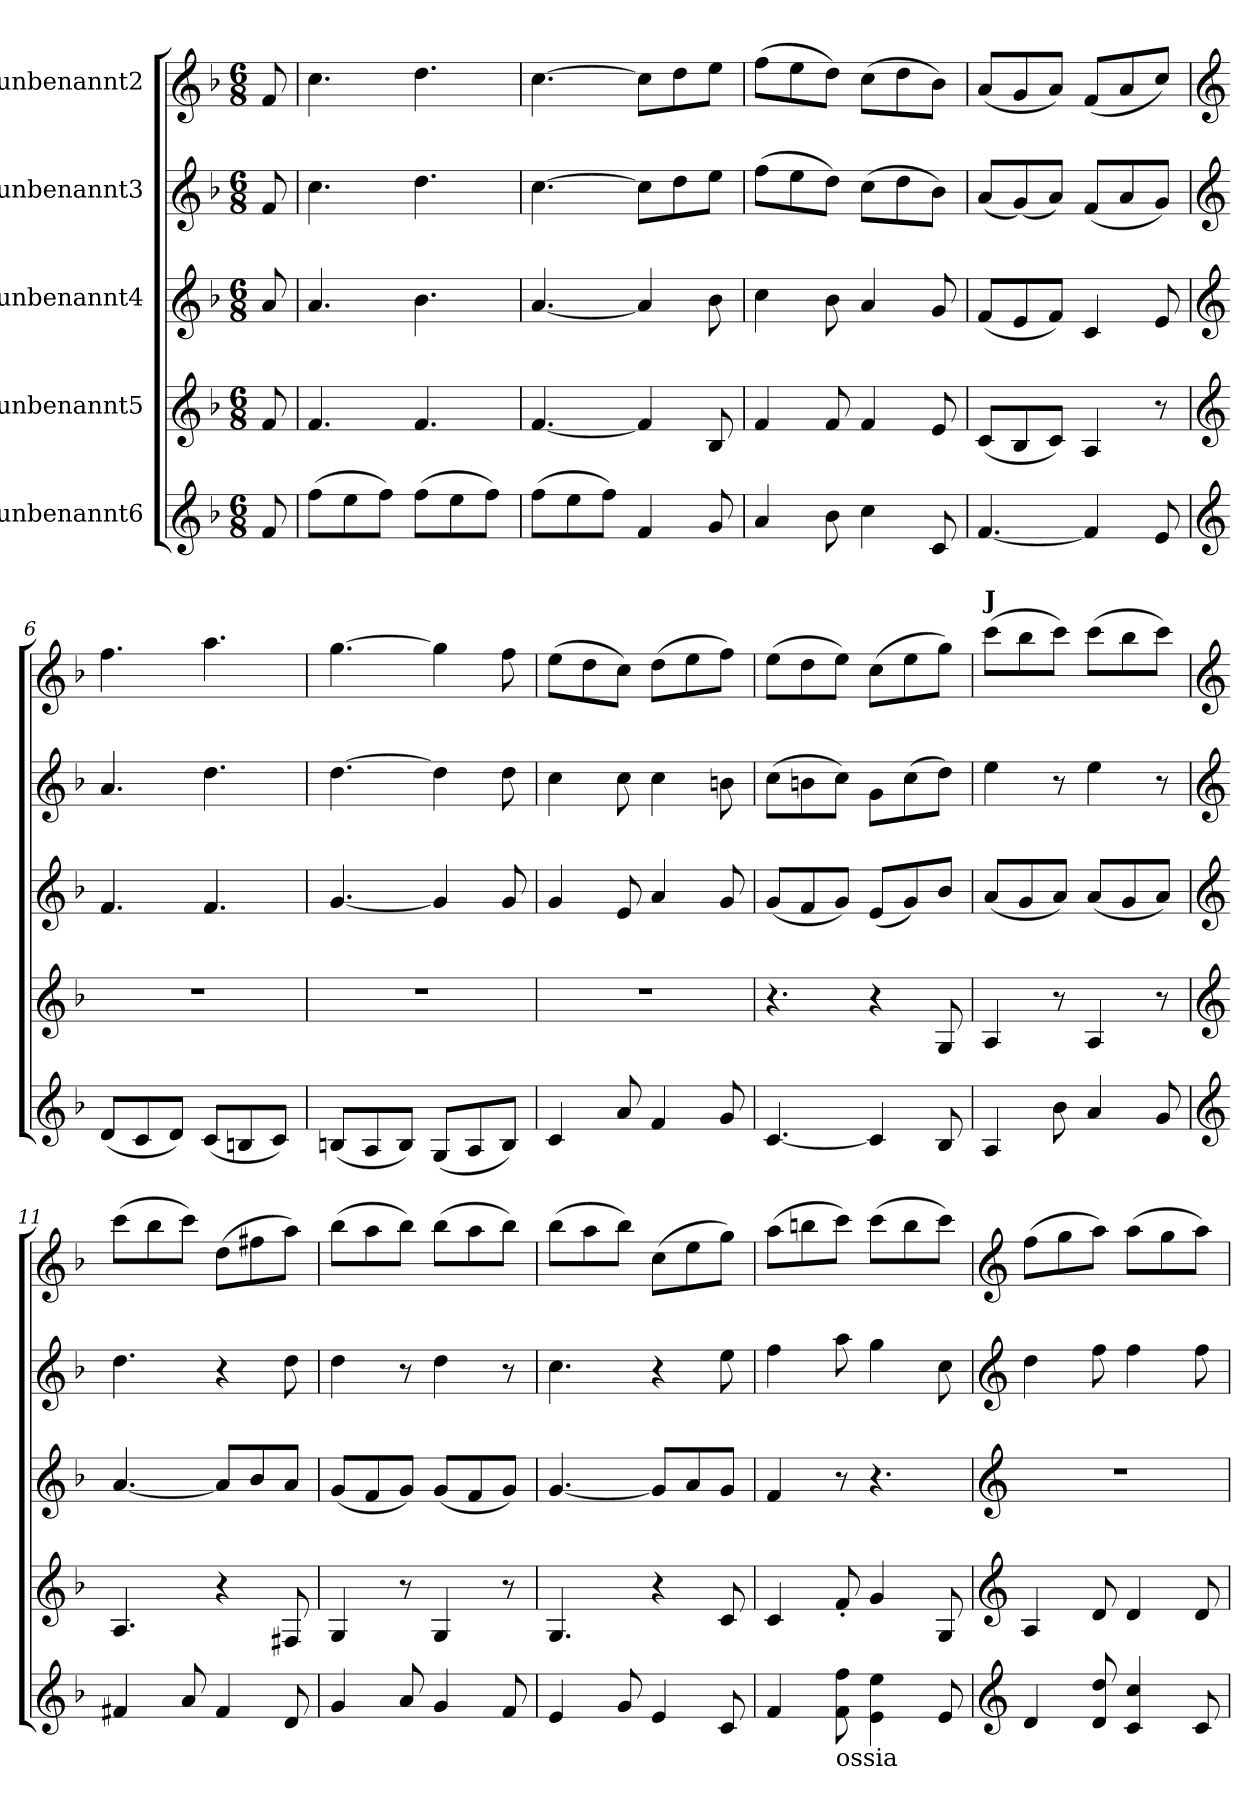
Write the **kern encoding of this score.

**kern	**kern	**kern	**kern	**kern
*part5	*part4	*part3	*part2	*part1
*staff5	*staff4	*staff3	*staff2	*staff1
*I"unbenannt6	*I"unbenannt5	*I"unbenannt4	*I"unbenannt3	*I"unbenannt2
*clefG2	*clefG2	*clefG2	*clefG2	*clefG2
*k[b-]	*k[b-]	*k[b-]	*k[b-]	*k[b-]
*M6/8	*M6/8	*M6/8	*M6/8	*M6/8
=1	=1	=1	=1	=1
8f/	8f/	8a/	8f/	8f/
=2	=2	=2	=2	=2
(8ff\L	4.f/	4.a/	4.cc\	4.cc\
8ee\	.	.	.	.
8ff\J)	.	.	.	.
(8ff\L	4.f/	4.b-\	4.dd\	4.dd\
8ee\	.	.	.	.
8ff\J)	.	.	.	.
=3	=3	=3	=3	=3
(8ff\L	[4.f/	[4.a/	[4.cc\	[4.cc\
8ee\	.	.	.	.
8ff\J)	.	.	.	.
4f/	4f/]	4a/]	8cc\L]	8cc\L]
.	.	.	8dd\	8dd\
8g/	8B-/	8b-\	8ee\J	8ee\J
=4	=4	=4	=4	=4
4a/	4f/	4cc\	(8ff\L	(8ff\L
.	.	.	8ee\	8ee\
8b-\	8f/	8b-\	8dd\J)	8dd\J)
4cc\	4f/	4a/	(8cc\L	(8cc\L
.	.	.	8dd\	8dd\
8c/	8e/	8g/	8b-\J)	8b-\J)
=5	=5	=5	=5	=5
[4.f/	(8c/L	(8f/L	(8a/L	(8a/L
.	8B-/	8e/	(8g/)	8g/
.	8c/J)	8f/J)	8a/J)	8a/J)
4f/]	4A/	4c/	(8f/L	(8f/L
.	.	.	8a/	8a/
8e/	8r	8e/	8g/J)	8cc/J)
!!LO:LB:g=z
=6	=6	=6	=6	=6
*clefG2	*clefG2	*clefG2	*clefG2	*clefG2
(8d/L	2.r	4.f/	4.a/	4.ff\
8c/	.	.	.	.
8d/J)	.	.	.	.
(8c/L	.	4.f/	4.dd\	4.aa\
8Bn/	.	.	.	.
8c/J)	.	.	.	.
=7	=7	=7	=7	=7
(8Bn/L	2.r	[4.g/	[4.dd\	[4.gg\
8A/	.	.	.	.
8B/J)	.	.	.	.
(8G/L	.	4g/]	4dd\]	4gg\]
8A/	.	.	.	.
8B/J)	.	8g/	8dd\	8ff\
=8	=8	=8	=8	=8
4c/	2.r	4g/	4cc\	(8ee\L
.	.	.	.	8dd\
8a/	.	8e/	8cc\	8cc\J)
4f/	.	4a/	4cc\	(8dd\L
.	.	.	.	8ee\
8g/	.	8g/	8bn\	8ff\J)
=9	=9	=9	=9	=9
[4.c/	4.r	(8g/L	(8cc\L	(8ee\L
.	.	8f/	8bn\	8dd\
.	.	8g/J)	8cc\J)	8ee\J)
4c/]	4r	(8e/L	8g\L	(8cc\L
.	.	8g/)	(8cc\	8ee\
8B-/	8G/	8b-/J	8dd\J)	8gg\J)
=10	=10	=10	=10	=10
!	!	!	!	!LO:TX:a:B:t=J
4A/	4A/	(8a/L	4ee\	(8ccc\L
.	.	8g/	.	8bb-\
8b-\	8r	8a/J)	8r	8ccc\J)
4a/	4A/	(8a/L	4ee\	(8ccc\L
.	.	8g/	.	8bb-\
8g/	8r	8a/J)	8r	8ccc\J)
!!LO:PB:g=z
=11	=11	=11	=11	=11
*clefG2	*clefG2	*clefG2	*clefG2	*clefG2
4f#X/	4.A/	[4.a/	4.dd\	(8ccc\L
.	.	.	.	8bb-\
8a/	.	.	.	8ccc\J)
4f#/	4r	8a/L]	4r	(8dd\L
.	.	8b-/	.	8ff#X\
8d/	8F#X/	8a/J	8dd\	8aa\J)
=12	=12	=12	=12	=12
4g/	4G/	(8g/L	4dd\	(8bb-\L
.	.	8f/	.	8aa\
8a/	8r	8g/J)	8r	8bb-\J)
4g/	4G/	(8g/L	4dd\	(8bb-\L
.	.	8f/	.	8aa\
8f/	8r	8g/J)	8r	8bb-\J)
=13	=13	=13	=13	=13
4e/	4.G/	[4.g/	4.cc\	(8bb-\L
.	.	.	.	8aa\
8g/	.	.	.	8bb-\J)
4e/	4r	8g/L]	4r	(8cc\L
.	.	8a/	.	8ee\
8c/	8c/	8g/J	8ee\	8gg\J)
=14	=14	=14	=14	=14
4f/	4c/	4f/	4ff\	(8aa\L
.	.	.	.	8bbn\
!LO:TX:b:t=ossia	!	!	!	!
8f\ 8ff\	8f'/	8r	8aa\	8ccc\J)
4e\ 4ee\	4g/	4.r	4gg\	(8ccc\L
.	.	.	.	8bb\
8e/	8G/	.	8cc\	8ccc\J)
!!LO:LB:g=z
=15	=15	=15	=15	=15
*clefG2	*clefG2	*clefG2	*clefG2	*clefG2
4d/	4A/	2.r	4dd\	(8ff\L
.	.	.	.	8gg\
8d/ 8dd/	8d/	.	8ff\	8aa\J)
4c/ 4cc/	4d/	.	4ff\	(8aa\L
.	.	.	.	8gg\
8c/	8d/	.	8ff\	8aa\J)
=	=	=	=	=
*-	*-	*-	*-	*-
